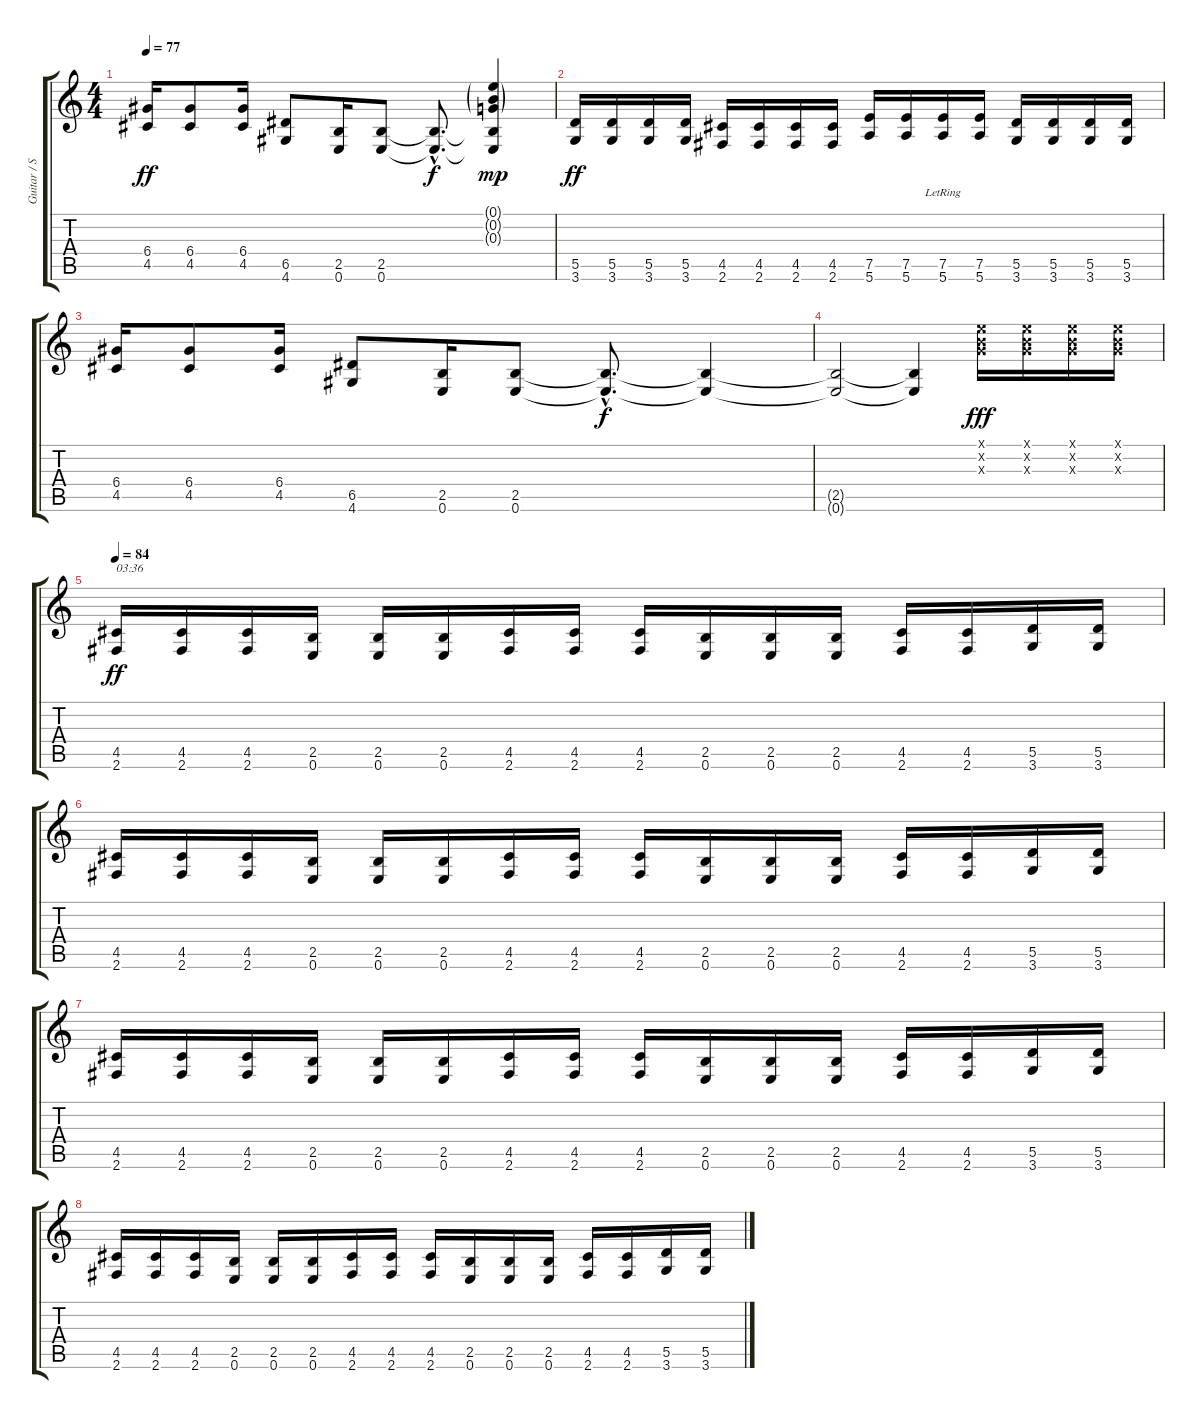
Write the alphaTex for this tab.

\track ("Guitar / Stef Carpenter" "Guitar / S") {instrument overdrivenguitar}
\staff {score tabs}
\tuning (E4 B3 G3 D3 A2 E2) {hide}
\ts (4 4)
\tempo 77
\clef g2
\ks c
(6.4 4.5).16{dy ff} (6.4 4.5).8 (6.4 4.5).16 (6.5 4.6).8 (2.5 0.6).16 (2.5 0.6).8 (2.5{hac t} 0.6{hac t}).8{d dy f} (0.1{g} 0.2{g} 0.3{g} 2.5{t} 0.6{t}).4{dy mp} |
(5.5 3.6).16{dy ff} (5.5 3.6).16 (5.5 3.6).16 (5.5 3.6).16 (4.5 2.6).16 (4.5 2.6).16 (4.5 2.6).16 (4.5 2.6).16 (7.5 5.6).16 (7.5 5.6).16 (7.5{lr} 5.6).16 (7.5 5.6).16 (5.5 3.6).16 (5.5 3.6).16 (5.5 3.6).16 (5.5 3.6).16 |
(6.4 4.5).16 (6.4 4.5).8 (6.4 4.5).16 (6.5 4.6).8 (2.5 0.6).16 (2.5 0.6).8 (2.5{hac t} 0.6{hac t}).8{d dy f} (2.5{t} 0.6{t}).4 |
(2.5{t} 0.6{t}).2 (2.5{t} 0.6{t}).4 (0.1{x} 0.2{x} 0.3{x}).16{dy fff} (0.1{x} 0.2{x} 0.3{x}).16 (0.1{x} 0.2{x} 0.3{x}).16 (0.1{x} 0.2{x} 0.3{x}).16 |
\tempo 84
(4.5 2.6).16{txt "03:36" dy ff} (4.5 2.6).16 (4.5 2.6).16 (2.5 0.6).16 (2.5 0.6).16 (2.5 0.6).16 (4.5 2.6).16 (4.5 2.6).16 (4.5 2.6).16 (2.5 0.6).16 (2.5 0.6).16 (2.5 0.6).16 (4.5 2.6).16 (4.5 2.6).16 (5.5 3.6).16 (5.5 3.6).16 |
(4.5 2.6).16 (4.5 2.6).16 (4.5 2.6).16 (2.5 0.6).16 (2.5 0.6).16 (2.5 0.6).16 (4.5 2.6).16 (4.5 2.6).16 (4.5 2.6).16 (2.5 0.6).16 (2.5 0.6).16 (2.5 0.6).16 (4.5 2.6).16 (4.5 2.6).16 (5.5 3.6).16 (5.5 3.6).16 |
(4.5 2.6).16 (4.5 2.6).16 (4.5 2.6).16 (2.5 0.6).16 (2.5 0.6).16 (2.5 0.6).16 (4.5 2.6).16 (4.5 2.6).16 (4.5 2.6).16 (2.5 0.6).16 (2.5 0.6).16 (2.5 0.6).16 (4.5 2.6).16 (4.5 2.6).16 (5.5 3.6).16 (5.5 3.6).16 |
(4.5 2.6).16 (4.5 2.6).16 (4.5 2.6).16 (2.5 0.6).16 (2.5 0.6).16 (2.5 0.6).16 (4.5 2.6).16 (4.5 2.6).16 (4.5 2.6).16 (2.5 0.6).16 (2.5 0.6).16 (2.5 0.6).16 (4.5 2.6).16 (4.5 2.6).16 (5.5 3.6).16 (5.5 3.6).16
